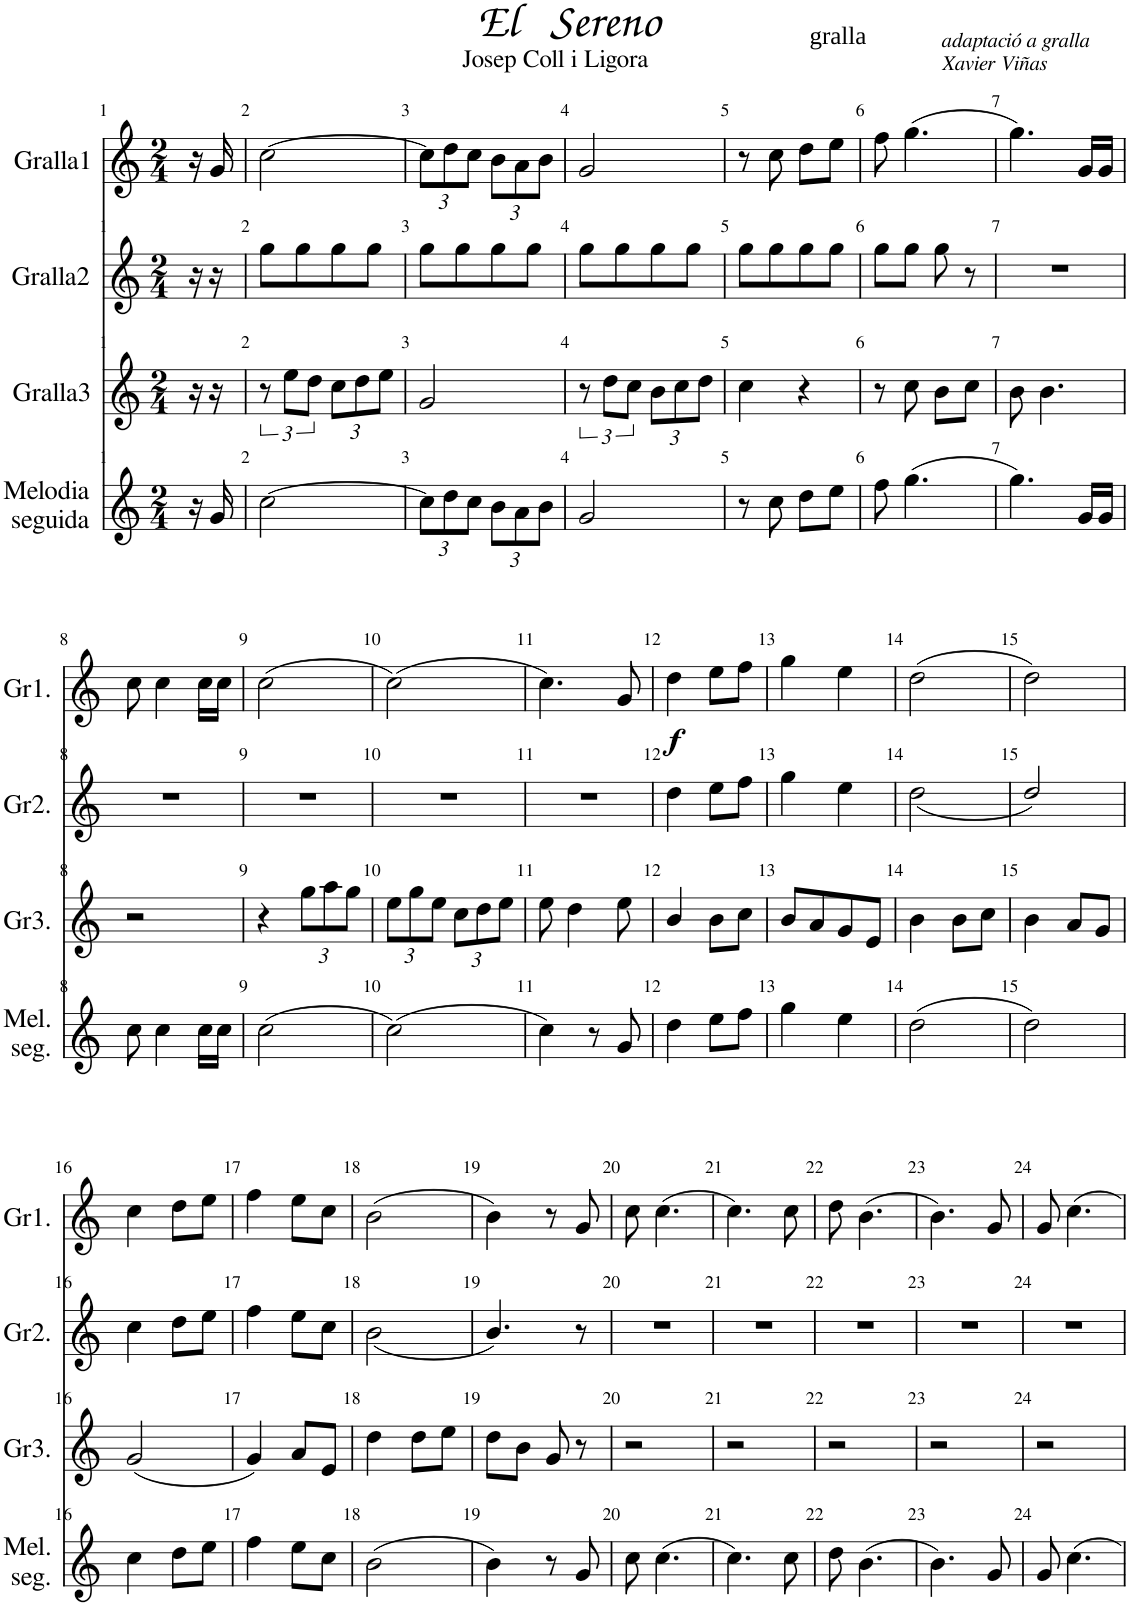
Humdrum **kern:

**kern	**kern	**kern	**dynam	**kern
*part4	*part3	*part2	*part2	*part1
*staff4	*staff3	*staff2	*staff2	*staff1
*I"Melodia seguida	*I"Gralla3	*I"Gralla2	*	*I"Gralla1
*I'Mel. seg.	*I'Gr3.	*I'Gr2.	*	*I'Gr1.
*clefG2	*clefG2	*clefG2	*	*clefG2
*k[]	*k[]	*k[]	*	*k[]
*M2/4	*M2/4	*M2/4	*	*M2/4
=1	=1	=1	=1	=1
16r	16r	16r	.	16r
16g/	16r	16r	.	16g/
=2	=2	=2	=2	=2
[2cc\	12r	8gg\L	.	[2cc\
.	12ee\L	.	.	.
.	.	8gg\	.	.
.	12dd\J	.	.	.
*	*Xbrackettup	*	*	*
.	12cc\L	8gg\	.	.
.	12dd\	.	.	.
.	.	8gg\J	.	.
.	12ee\J	.	.	.
=3	=3	=3	=3	=3
*Xbrackettup	*	*	*	*Xbrackettup
12cc\L]	2g/	8gg\L	.	12cc\L]
12dd\	.	.	.	12dd\
.	.	8gg\	.	.
12cc\J	.	.	.	12cc\J
12b\L	.	8gg\	.	12b\L
12a\	.	.	.	12a\
.	.	8gg\J	.	.
12b\J	.	.	.	12b\J
=4	=4	=4	=4	=4
*	*brackettup	*	*	*
2g/	12r	8gg\L	.	2g/
.	12dd\L	.	.	.
.	.	8gg\	.	.
.	12cc\J	.	.	.
*	*Xbrackettup	*	*	*
.	12b\L	8gg\	.	.
.	12cc\	.	.	.
.	.	8gg\J	.	.
.	12dd\J	.	.	.
=5	=5	=5	=5	=5
8r	4cc\	8gg\L	.	8r
8cc\	.	8gg\	.	8cc\
8dd\L	4r	8gg\	.	8dd\L
8ee\J	.	8gg\J	.	8ee\J
=6	=6	=6	=6	=6
8ff\	8r	8gg\L	.	8ff\
(>4.gg\	8cc\	8gg\J	.	(>4.gg\
.	8b\L	8gg\	.	.
.	8cc\J	8r	.	.
=7	=7	=7	=7	=7
4.gg\)	8b\	2r	.	4.gg\)
.	4.b\	.	.	.
16g/LL	.	.	.	16g/LL
16g/JJ	.	.	.	16g/JJ
!!LO:LB:g=z
=8	=8	=8	=8	=8
8cc\	2r	2r	.	8cc\
4cc\	.	.	.	4cc\
16cc\LL	.	.	.	16cc\LL
16cc\JJ	.	.	.	16cc\JJ
=9	=9	=9	=9	=9
(>2cc\	4r	2r	.	(>2cc\
.	12gg\L	.	.	.
.	12aa\	.	.	.
.	12gg\J	.	.	.
=10	=10	=10	=10	=10
(>2cc\)	12ee\L	2r	.	(>2cc\)
.	12gg\	.	.	.
.	12ee\J	.	.	.
.	12cc\L	.	.	.
.	12dd\	.	.	.
.	12ee\J	.	.	.
=11	=11	=11	=11	=11
4cc\)	8ee\	2r	.	4.cc\)
.	4dd\	.	.	.
8r	.	.	.	.
8g/	8ee\	.	.	8g/
=12	=12	=12	=12	=12
!	!	!	!LO:DY:a	!
4dd\	4b/	4dd\	f	4dd\
8ee\L	8b\L	8ee\L	.	8ee\L
8ff\J	8cc\J	8ff\J	.	8ff\J
=13	=13	=13	=13	=13
4gg\	8b/L	4gg\	.	4gg\
.	8a/	.	.	.
4ee\	8g/	4ee\	.	4ee\
.	8e/J	.	.	.
=14	=14	=14	=14	=14
(>2dd\	4b\	(<2dd\	.	(>2dd\
.	8b\L	.	.	.
.	8cc\J	.	.	.
=15	=15	=15	=15	=15
2dd\)	4b\	2dd/)	.	2dd\)
.	8a/L	.	.	.
.	8g/J	.	.	.
!!LO:LB:g=z
=16	=16	=16	=16	=16
4cc\	(<2g/	4cc\	.	4cc\
8dd\L	.	8dd\L	.	8dd\L
8ee\J	.	8ee\J	.	8ee\J
=17	=17	=17	=17	=17
4ff\	4g/)	4ff\	.	4ff\
8ee\L	8a/L	8ee\L	.	8ee\L
8cc\J	8e/J	8cc\J	.	8cc\J
=18	=18	=18	=18	=18
(>2b\	4dd\	(<2b\	.	(>2b\
.	8dd\L	.	.	.
.	8ee\J	.	.	.
=19	=19	=19	=19	=19
4b\)	8dd\L	4.b/)	.	4b\)
.	8b\J	.	.	.
8r	8g/	.	.	8r
8g/	8r	8r	.	8g/
=20	=20	=20	=20	=20
8cc\	2r	2r	.	8cc\
(>4.cc\	.	.	.	(>4.cc\
=21	=21	=21	=21	=21
4.cc\)	2r	2r	.	4.cc\)
8cc\	.	.	.	8cc\
=22	=22	=22	=22	=22
8dd\	2r	2r	.	8dd\
(>4.b\	.	.	.	(>4.b\
=23	=23	=23	=23	=23
4.b\)	2r	2r	.	4.b\)
8g/	.	.	.	8g/
=24	=24	=24	=24	=24
8g/	2r	2r	.	8g/
4.cc\	.	.	.	4.cc\
=	=	=	=	=
*-	*-	*-	*-	*-
